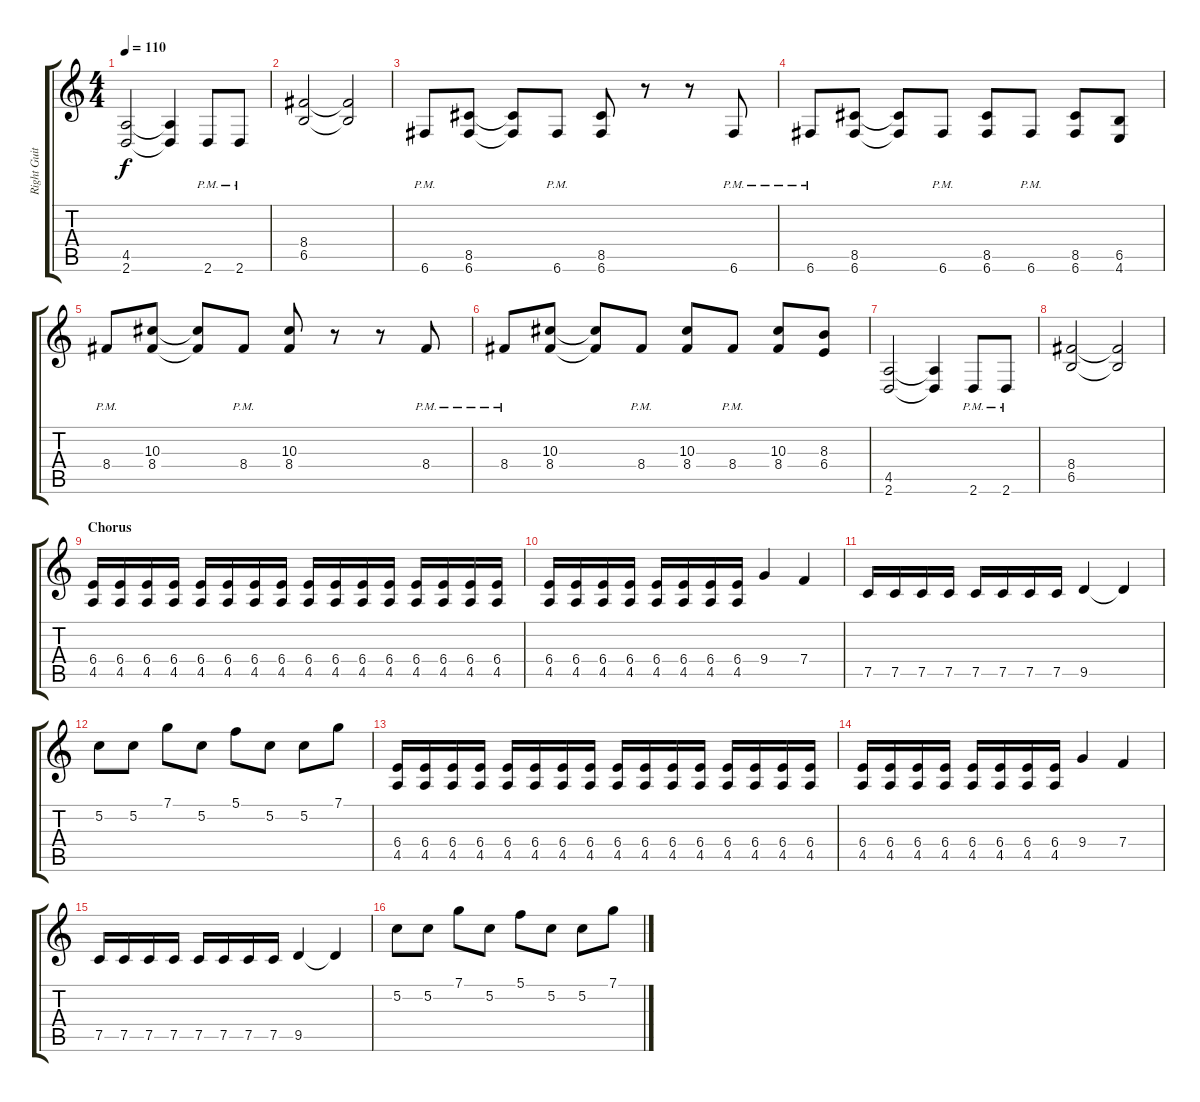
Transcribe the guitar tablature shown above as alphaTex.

\track ("Right Guitar" "Right Guit") {instrument distortionguitar}
\staff {score tabs}
\tuning (C4 G3 Eb3 Bb2 F2 C2) {hide}
\ts (4 4)
\tempo 110
\clef g2
\ks c
(4.5 2.6).2{dy f} (4.5{t} 2.6{t}).4 2.6{pm}.8 2.6{pm}.8 |
(8.4 6.5).2 (8.4{t} 6.5{t}).2 |
6.6{pm}.8 (8.5 6.6).8 (8.5{t} 6.6{t}).8 6.6{pm}.8 (8.5 6.6).8 r.8 r.8 6.6{pm}.8 |
6.6{pm}.8 (8.5 6.6).8 (8.5{t} 6.6{t}).8 6.6{pm}.8 (8.5 6.6).8 6.6{pm}.8 (8.5 6.6).8 (6.5 4.6).8 |
8.4{pm}.8 (10.3 8.4).8 (10.3{t} 8.4{t}).8 8.4{pm}.8 (10.3 8.4).8 r.8 r.8 8.4{pm}.8 |
8.4{pm}.8 (10.3 8.4).8 (10.3{t} 8.4{t}).8 8.4{pm}.8 (10.3 8.4).8 8.4{pm}.8 (10.3 8.4).8 (8.3 6.4).8 |
(4.5 2.6).2 (4.5{t} 2.6{t}).4 2.6{pm}.8 2.6{pm}.8 |
(8.4 6.5).2 (8.4{t} 6.5{t}).2 |
\section ("" "Chorus")
(6.4 4.5).16 (6.4 4.5).16 (6.4 4.5).16 (6.4 4.5).16 (6.4 4.5).16 (6.4 4.5).16 (6.4 4.5).16 (6.4 4.5).16 (6.4 4.5).16 (6.4 4.5).16 (6.4 4.5).16 (6.4 4.5).16 (6.4 4.5).16 (6.4 4.5).16 (6.4 4.5).16 (6.4 4.5).16 |
(6.4 4.5).16 (6.4 4.5).16 (6.4 4.5).16 (6.4 4.5).16 (6.4 4.5).16 (6.4 4.5).16 (6.4 4.5).16 (6.4 4.5).16 9.4.4 7.4.4 |
7.5.16 7.5.16 7.5.16 7.5.16 7.5.16 7.5.16 7.5.16 7.5.16 9.5.4 9.5{t}.4 |
5.2.8 5.2.8 7.1.8 5.2.8 5.1.8 5.2.8 5.2.8 7.1.8 |
(6.4 4.5).16 (6.4 4.5).16 (6.4 4.5).16 (6.4 4.5).16 (6.4 4.5).16 (6.4 4.5).16 (6.4 4.5).16 (6.4 4.5).16 (6.4 4.5).16 (6.4 4.5).16 (6.4 4.5).16 (6.4 4.5).16 (6.4 4.5).16 (6.4 4.5).16 (6.4 4.5).16 (6.4 4.5).16 |
(6.4 4.5).16 (6.4 4.5).16 (6.4 4.5).16 (6.4 4.5).16 (6.4 4.5).16 (6.4 4.5).16 (6.4 4.5).16 (6.4 4.5).16 9.4.4 7.4.4 |
7.5.16 7.5.16 7.5.16 7.5.16 7.5.16 7.5.16 7.5.16 7.5.16 9.5.4 9.5{t}.4 |
5.2.8 5.2.8 7.1.8 5.2.8 5.1.8 5.2.8 5.2.8 7.1.8
